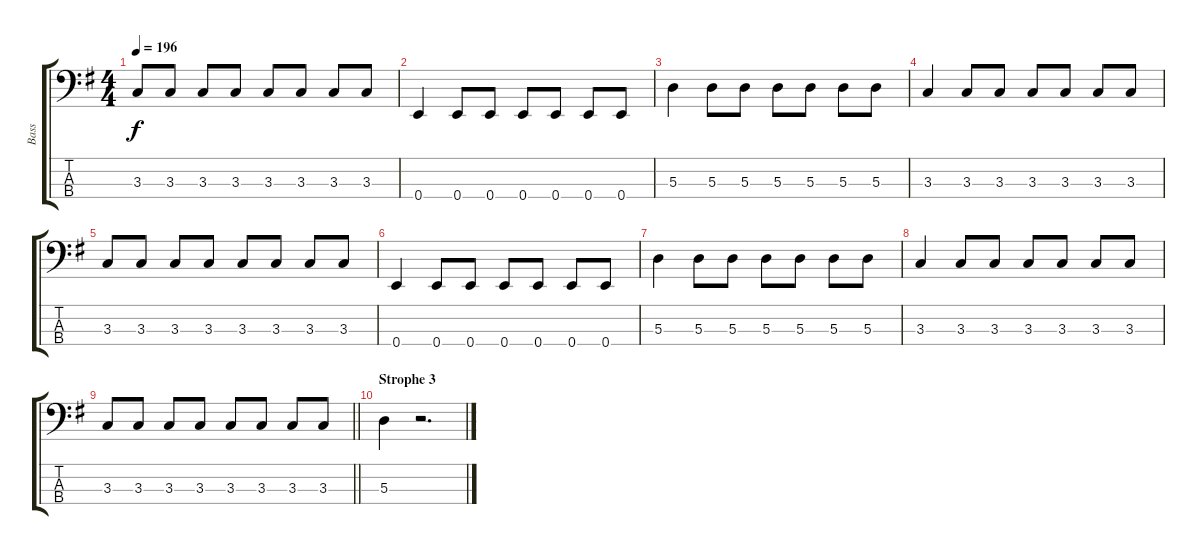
\track ("Bass" "Bass") {instrument electricbasspick}
\staff {score tabs}
\tuning (G2 D2 A1 E1) {hide}
\ts (4 4)
\tempo 196
\clef f4
\ks g
3.3.8{dy f} 3.3.8 3.3.8 3.3.8 3.3.8 3.3.8 3.3.8 3.3.8 |
0.4.4 0.4.8 0.4.8 0.4.8 0.4.8 0.4.8 0.4.8 |
5.3.4 5.3.8 5.3.8 5.3.8 5.3.8 5.3.8 5.3.8 |
3.3.4 3.3.8 3.3.8 3.3.8 3.3.8 3.3.8 3.3.8 |
3.3.8 3.3.8 3.3.8 3.3.8 3.3.8 3.3.8 3.3.8 3.3.8 |
0.4.4 0.4.8 0.4.8 0.4.8 0.4.8 0.4.8 0.4.8 |
5.3.4 5.3.8 5.3.8 5.3.8 5.3.8 5.3.8 5.3.8 |
3.3.4 3.3.8 3.3.8 3.3.8 3.3.8 3.3.8 3.3.8 |
\barLineRight lightlight
3.3.8 3.3.8 3.3.8 3.3.8 3.3.8 3.3.8 3.3.8 3.3.8 |
\section ("" "Strophe 3")
5.3.4 r.2{d}
